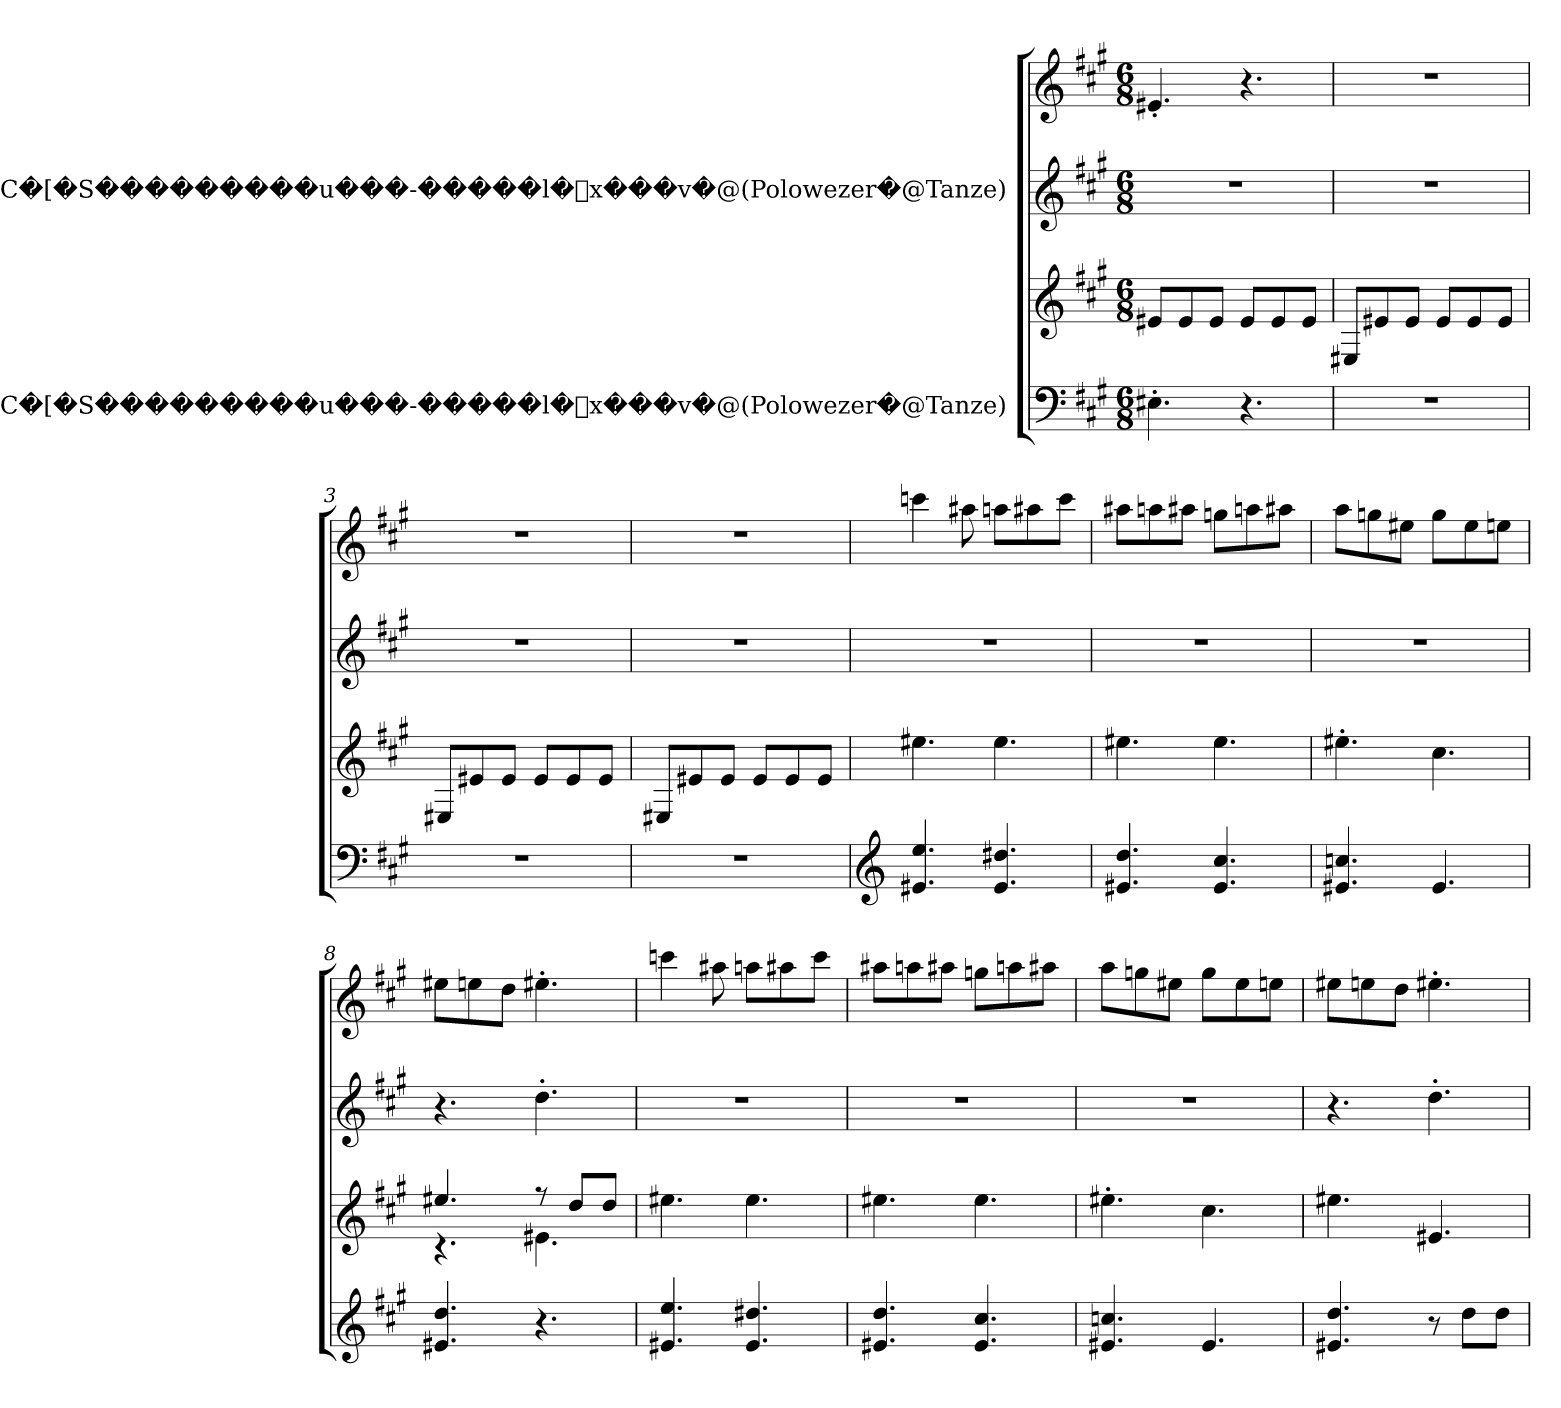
**kern	**kern	**kern	**kern
*part2	*part2	*part1	*part1
*staff4	*staff3	*staff2	*staff1
*I"钢琴, �C�[�S���������u���-�����l�ݗx���v�@(Polowezer�@Tanze)	*	*I"钢琴, �C�[�S���������u���-�����l�ݗx���v�@(Polowezer�@Tanze)	*
*clefF4	*clefG2	*clefG2	*clefG2
*k[f#c#g#]	*k[f#c#g#]	*k[f#c#g#]	*k[f#c#g#]
*M6/8	*M6/8	*M6/8	*M6/8
*MM240	*MM240	*MM240	*MM240
=1	=1	=1	=1
4.E#X'\	8e#X/L	2.r	4.e#X'/
.	8e#/	.	.
.	8e#/J	.	.
4.r	8e#/L	.	4.r
.	8e#/	.	.
.	8e#/J	.	.
!!LO:LB:g=z
=2	=2	=2	=2
2.r	8E#X/L	2.r	2.r
.	8e#X/	.	.
.	8e#/J	.	.
.	8e#/L	.	.
.	8e#/	.	.
.	8e#/J	.	.
=3	=3	=3	=3
2.r	8E#X/L	2.r	2.r
.	8e#X/	.	.
.	8e#/J	.	.
.	8e#/L	.	.
.	8e#/	.	.
.	8e#/J	.	.
=4	=4	=4	=4
2.r	8E#X/L	2.r	2.r
.	8e#X/	.	.
.	8e#/J	.	.
.	8e#/L	.	.
.	8e#/	.	.
.	8e#/J	.	.
=5	=5	=5	=5
*clefG2	*	*	*
4.e#X/ 4.ee/	4.ee#X\	2.r	4cccn\
.	.	.	8aa#X\
4.e#/ 4.dd#X/	4.ee#\	.	8aan\L
.	.	.	8aa#X\
.	.	.	8ccc\J
!!LO:LB:g=z
=6	=6	=6	=6
4.e#X/ 4.dd/	4.ee#X\	2.r	8aa#X\L
.	.	.	8aan\
.	.	.	8aa#X\J
4.e#/ 4.cc#/	4.ee#\	.	8ggn\L
.	.	.	8aan\
.	.	.	8aa#X\J
=7	=7	=7	=7
4.e#X/ 4.ccn/	4.ee#X'\	2.r	8aa\L
.	.	.	8ggn\
.	.	.	8ee#X\J
4.e#/	4.cc#\	.	8gg\L
.	.	.	8ee#\
.	.	.	8een\J
=8	=8	=8	=8
*	*^	*	*
4.e#X/ 4.dd/	4.ee#X/	4.r	4.r	8ee#X\L
.	.	.	.	8een\
.	.	.	.	8dd\J
4.r	8r	4.e#X\	4.dd'\	4.ee#X'\
.	8dd/L	.	.	.
.	8dd/J	.	.	.
*	*v	*v	*	*
=9	=9	=9	=9
4.e#X/ 4.ee/	4.ee#X\	2.r	4cccn\
.	.	.	8aa#X\
4.e#/ 4.dd#X/	4.ee#\	.	8aan\L
.	.	.	8aa#X\
.	.	.	8ccc\J
!!LO:PB:g=z
=10	=10	=10	=10
4.e#X/ 4.dd/	4.ee#X\	2.r	8aa#X\L
.	.	.	8aan\
.	.	.	8aa#X\J
4.e#/ 4.cc#/	4.ee#\	.	8ggn\L
.	.	.	8aan\
.	.	.	8aa#X\J
=11	=11	=11	=11
4.e#X/ 4.ccn/	4.ee#X'\	2.r	8aa\L
.	.	.	8ggn\
.	.	.	8ee#X\J
4.e#/	4.cc#\	.	8gg\L
.	.	.	8ee#\
.	.	.	8een\J
=12	=12	=12	=12
4.e#X/ 4.dd/	4.ee#X\	4.r	8ee#X\L
.	.	.	8een\
.	.	.	8dd\J
8r	4.e#X/	4.dd'\	4.ee#X'\
8dd\L	.	.	.
8dd\J	.	.	.
=	=	=	=
*-	*-	*-	*-
